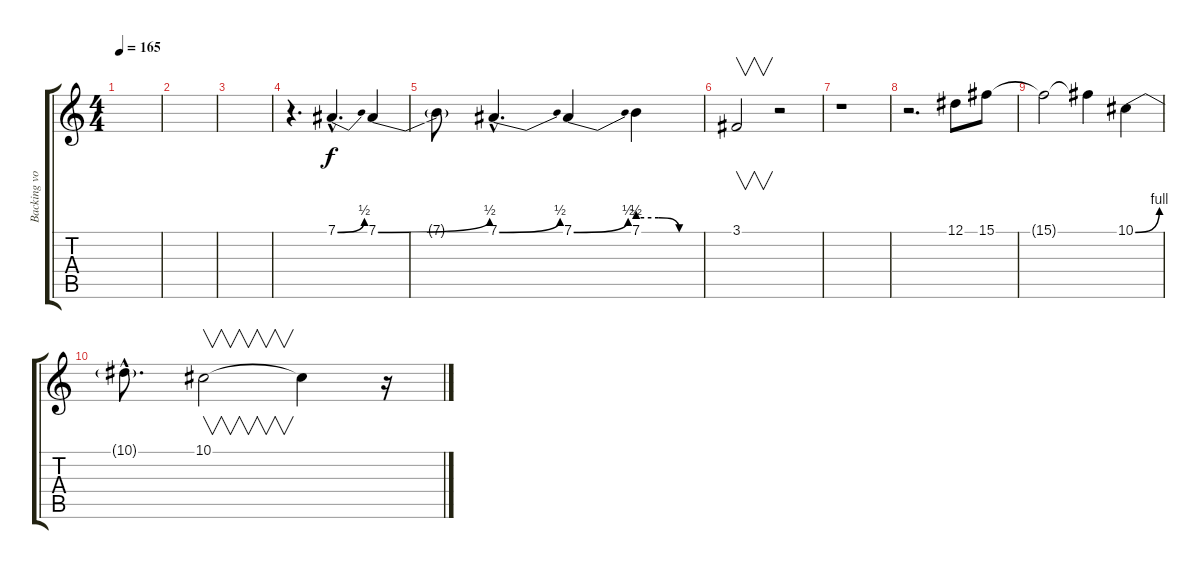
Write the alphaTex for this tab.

\track ("Backing vocals" "Backing vo") {instrument lead5charang}
\staff {score tabs}
\tuning (Eb4 Bb3 Gb3 Db3 Ab2 Eb2) {hide}
\ts (4 4)
\tempo 165
\clef g2
\ks c
|
|
|
r.4{d volume 13 instrument lead5charang} 7.1{be (bend 0 0 60 2) hac}.4{d} 7.1{be (bend 0 0 60 2)}.4 |
7.1{t}.8 7.1{be (bend 0 0 60 2) hac}.4{d} 7.1{be (bend 0 0 60 2)}.4 7.1{be (custom 0 2 20 2 40 0 60 0)}.4 |
3.1.2{v} r.2 |
r.1 |
r.2{d} 12.1.8 15.1.8 |
15.1{t}.2 15.1{t}.4 10.1{be (bend 0 0 60 4)}.4 |
10.1{hac t}.8{d} 10.1.2{v} 10.1{t}.4 r.16
